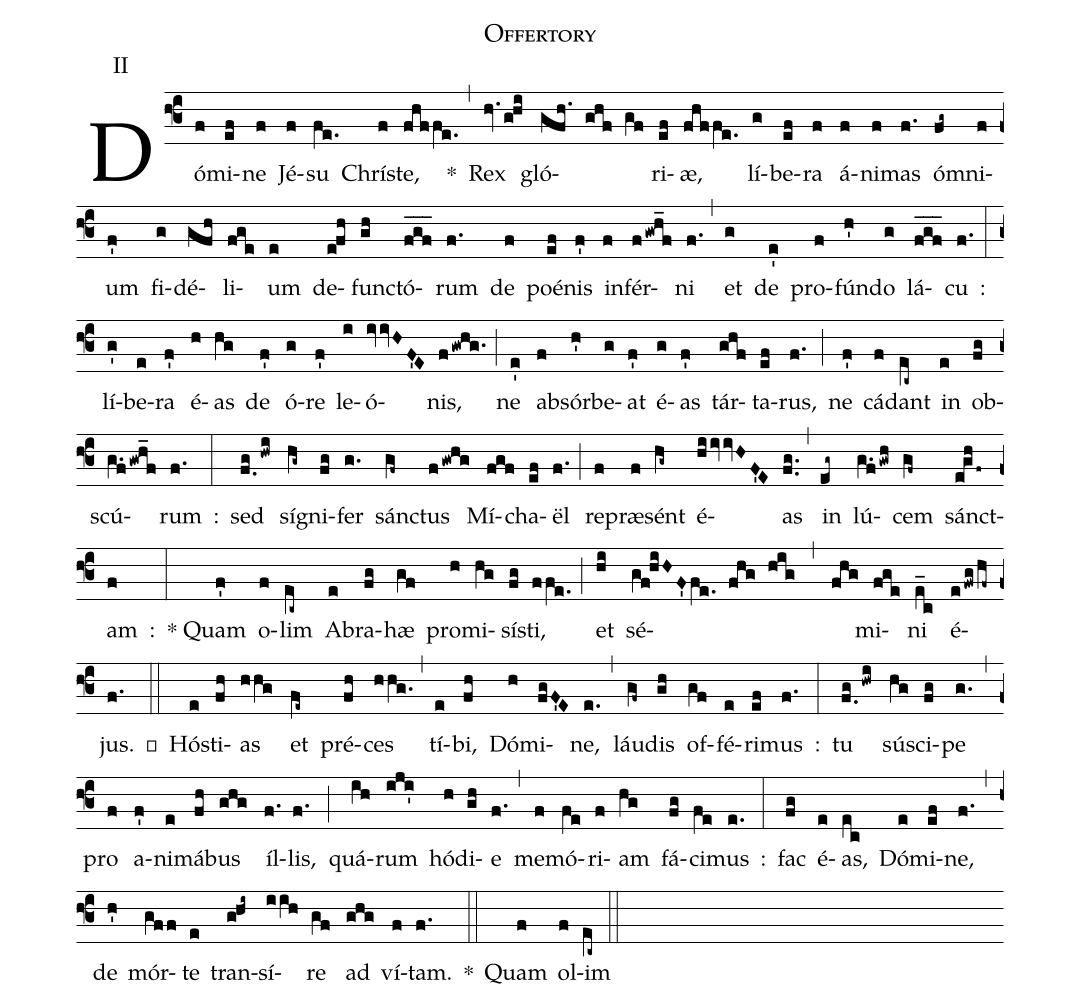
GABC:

name: Offertory;
annotation: II;
%%
(f3)
Dó(f)mi(ef)ne(f) Jé(f)su(fe.) Chrí(f)ste,(fhffe.) *(,) Rex(hv.g!hi) gló(gfh. ghf gf)ri(ef)æ,(fhffe.) lí(g)be(ef)ra(f) á(f)ni(f)mas(f.) óm(fg~)ni(f)um(f') fi(g)dé(gfh)li(fge)um(e) de(e!fh)fun(gh)ctó(f_g_f_)rum(f.) de(f) poé(ef)nis(f') in(f)fér(fgwh_f)ni(f.) (,) et(g) de(e') pro(f)fún(h')do(g) lá(f_g_f_)cu(f.) :(:) lí(g')be(e)ra(f') é(h)as(hg) de(f') ó(g)re(f') le(i)ó(ivvHF'E)nis,(fgwhg.) (;) ne(e') ab(f)sór(h')be(g)at(f') é(g)as(f') tár(ghf)ta(ef)rus,(f.) (;) ne(f') cá(f)dant(ec~) in(e) ob(fg)scú(g.fgwh_f)rum(f.) :(:) sed(f.ghwi) sí(hg~)gni(fg)fer(g.) sánc(gf~)tus(fgwhg) Mí(fgf)cha(ef)ël(f.) (;) re(f)præ(f)sént(hg~) é(hiivvHF'E)as(f.g.) (,) in(eg~) lú(g.fgwh)cem(gf~) sánct(eghf~)am(f) :(:) * Quam(f') o(f)lim(ec~) A(e)bra(fg)hæ(gf) pro(h)mi(hg)sí(fg)sti,(ffe.) (;) et(hi) sé(gf!hiHF'fe. fhg hig,fhg)mi(fge)ni(e_c) é(efwghf~)jus.(f.)

℣(::)
Hó(e)sti(fh)as(hhg) et(fe~) pré(fh)ces(hhg.) (,) tí(e)bi,(fh) Dó(h)mi(fgF'E)ne,(e.) (,) láu(gf~)dis(gh) of(gf)fé(e)ri(ef)mus(f.) :(:) tu(f.ghwi) sú(hg)sci(fg)pe(g.) (,) pro(f) a(f')ni(e)má(fh)bus(ghg) íl(f.)lis,(f.) (;) quá(ih)rum(iji') hó(h)di(gh)e(f.) (,) me(f)mó(fe)ri(f)am(hg) fá(fg)ci(fe)mus(e.) :(:) fac(fg) é(e)as,(ec) Dó(e)mi(ef)ne,(f.) (,) de(h') mór(gff)te(e) tran(g!hi~)sí(iih)re(gf) ad(ghg) ví(f)tam.(f.)

*(::)
Quam(f) ol(f)im(ec~) (::)
